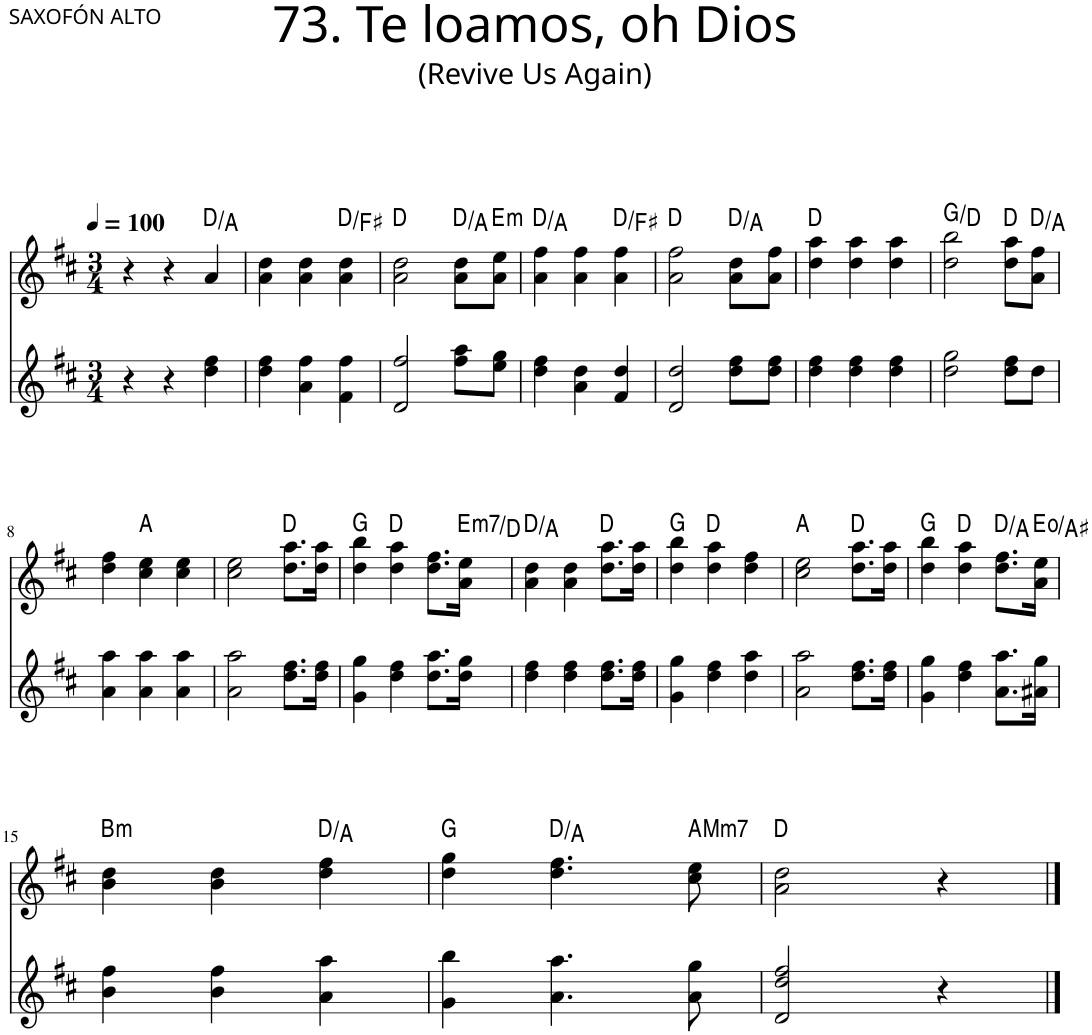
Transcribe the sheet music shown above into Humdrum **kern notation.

**kern	**kern	**harte
*part2	*part1	*part1
*staff2	*staff1	*
*I"Violoncellos, Bass	*I"Piano, Treble	*
*	*I'Pno	*
*clefG2	*clefG2	*
*k[f#c#]	*k[f#c#]	*
*M3/4	*M3/4	*
*MM100	*MM100	*
=1	=1	=1
4r	4r	.
4r	4r	.
4dd\ 4ff#\	4a/	D:maj/5
=2	=2	=2
!	!	!LO:H:kt=N.C.
4dd\ 4ff#\	4a\ 4dd\	N
!	!	!LO:H:kt=N.C.
4a\ 4ff#\	4a\ 4dd\	N
4f#\ 4ff#\	4a\ 4dd\	D:maj/3
=3	=3	=3
2d/ 2ff#/	2a\ 2dd\	D:maj
8ff#\ 8aa\L	8a\ 8dd\L	D:maj/5
!	!	!LO:H:kt=m
8ee\ 8gg\J	8a\ 8ee\J	E:min
=4	=4	=4
4dd\ 4ff#\	4a\ 4ff#\	D:maj/5
!	!	!LO:H:kt=N.C.
4a\ 4dd\	4a\ 4ff#\	N
4f#/ 4dd/	4a\ 4ff#\	D:maj/3
=5	=5	=5
2d/ 2dd/	2a\ 2ff#\	D:maj
8dd\ 8ff#\L	8a\ 8dd\L	D:maj/5
!	!	!LO:H:kt=N.C.
8dd\ 8ff#\J	8a\ 8ff#\J	N
=6	=6	=6
4dd\ 4ff#\	4dd\ 4aa\	D:maj
!	!	!LO:H:kt=N.C.
4dd\ 4ff#\	4dd\ 4aa\	N
!	!	!LO:H:kt=N.C.
4dd\ 4ff#\	4dd\ 4aa\	N
=7	=7	=7
2dd\ 2gg\	2dd\ 2bb\	G:maj/5
8dd\ 8ff#\L	8dd\ 8aa\L	D:maj
8dd\J	8a\ 8ff#\J	D:maj/5
!!LO:LB:g=z
=8	=8	=8
!	!	!LO:H:kt=N.C.
4a\ 4aa\	4dd\ 4ff#\	N
4a\ 4aa\	4cc#\ 4ee\	A:maj
!	!	!LO:H:kt=N.C.
4a\ 4aa\	4cc#\ 4ee\	N
=9	=9	=9
!	!	!LO:H:kt=N.C.
2a\ 2aa\	2cc#\ 2ee\	N
8.dd\ 8.ff#\L	8.dd\ 8.aa\L	D:maj
!	!	!LO:H:kt=N.C.
16dd\ 16ff#\Jk	16dd\ 16aa\Jk	N
=10	=10	=10
4g\ 4gg\	4dd\ 4bb\	G:maj
4dd\ 4ff#\	4dd\ 4aa\	D:maj
!	!	!LO:H:kt=N.C.
8.dd\ 8.aa\L	8.dd\ 8.ff#\L	N
!	!	!LO:H:kt=m7
16dd\ 16gg\Jk	16a\ 16ee\Jk	E:min7/b7
=11	=11	=11
4dd\ 4ff#\	4a\ 4dd\	D:maj/5
!	!	!LO:H:kt=N.C.
4dd\ 4ff#\	4a\ 4dd\	N
8.dd\ 8.ff#\L	8.dd\ 8.aa\L	D:maj
!	!	!LO:H:kt=N.C.
16dd\ 16ff#\Jk	16dd\ 16aa\Jk	N
=12	=12	=12
4g\ 4gg\	4dd\ 4bb\	G:maj
4dd\ 4ff#\	4dd\ 4aa\	D:maj
!	!	!LO:H:kt=N.C.
4dd\ 4aa\	4dd\ 4ff#\	N
=13	=13	=13
2a\ 2aa\	2cc#\ 2ee\	A:maj
8.dd\ 8.ff#\L	8.dd\ 8.aa\L	D:maj
!	!	!LO:H:kt=N.C.
16dd\ 16ff#\Jk	16dd\ 16aa\Jk	N
=14	=14	=14
4g\ 4gg\	4dd\ 4bb\	G:maj
4dd\ 4ff#\	4dd\ 4aa\	D:maj
8.a\ 8.aa\L	8.dd\ 8.ff#\L	D:maj/5
16a#X\ 16gg\Jk	16a\ 16ee\Jk	E:dim/#4
!!LO:LB:g=z
=15	=15	=15
!	!	!LO:H:kt=m
4b\ 4ff#\	4b\ 4dd\	B:min
!	!	!LO:H:kt=N.C.
4b\ 4ff#\	4b\ 4dd\	N
4a\ 4aa\	4dd\ 4ff#\	D:maj/5
=16	=16	=16
4g\ 4bb\	4dd\ 4gg\	G:maj
4.a\ 4.aa\	4.dd\ 4.ff#\	D:maj/5
!	!	!LO:H:kt=M
8a\ 8gg\	8cc#\ 8ee\	A:maj
=17	=17	=17
2d/ 2dd/ 2ff#/	2a\ 2dd\	D:maj
4r	4r	.
==	==	==
*-	*-	*-
